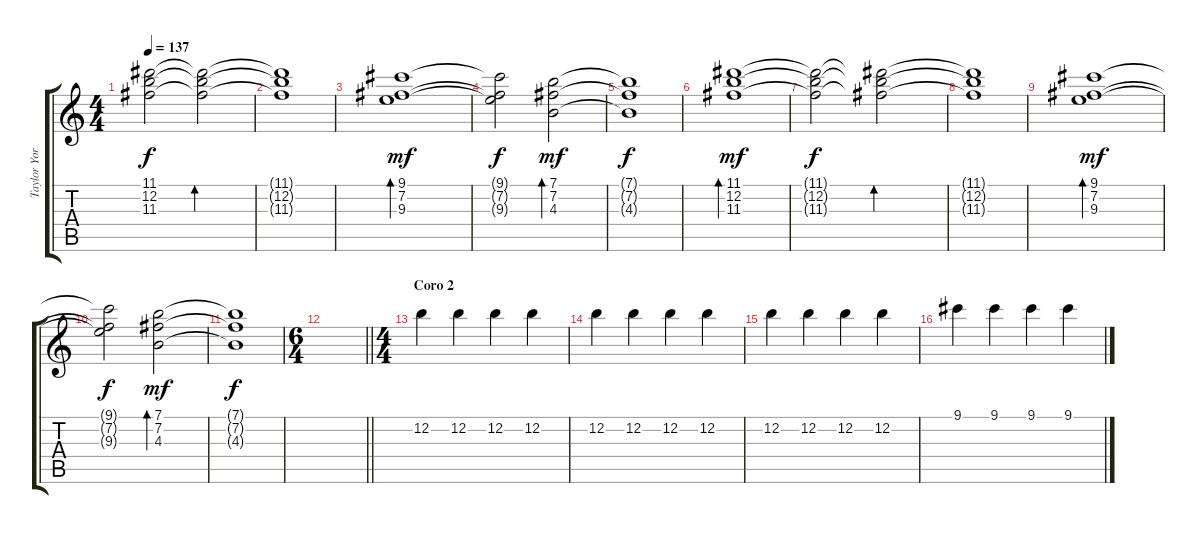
\track ("Taylor York" "Taylor Yor") {instrument electricguitarjazz}
\staff {score tabs}
\tuning (E4 B3 G3 D3 A2 E2) {hide}
\ts (4 4)
\tempo 137
\clef g2
\ks c
(11.1{t} 12.2{t} 11.3{t}).2{dy f} (11.1{t} 12.2{t} 11.3{t}).2{bd 480} |
(11.1{t} 12.2{t} 11.3{t}).1 |
(9.1 7.2 9.3).1{bd 480 dy mf} |
(9.1{t} 7.2{t} 9.3{t}).2{dy f} (7.1 7.2 4.3).2{bd 480 dy mf} |
(7.1{t} 7.2{t} 4.3{t}).1{dy f} |
(11.1 12.2 11.3).1{bd 480 dy mf} |
(11.1{t} 12.2{t} 11.3{t}).2{dy f} (11.1{t} 12.2{t} 11.3{t}).2{bd 480} |
(11.1{t} 12.2{t} 11.3{t}).1 |
(9.1 7.2 9.3).1{bd 480 dy mf} |
(9.1{t} 7.2{t} 9.3{t}).2{dy f} (7.1 7.2 4.3).2{bd 480 dy mf} |
(7.1{t} 7.2{t} 4.3{t}).1{dy f} |
\ts (6 4)
\barLineRight lightlight
|
\ts (4 4)
\section ("" "Coro 2")
12.2.4 12.2.4 12.2.4 12.2.4 |
12.2.4 12.2.4 12.2.4 12.2.4 |
12.2.4 12.2.4 12.2.4 12.2.4 |
9.1.4 9.1.4 9.1.4 9.1.4
